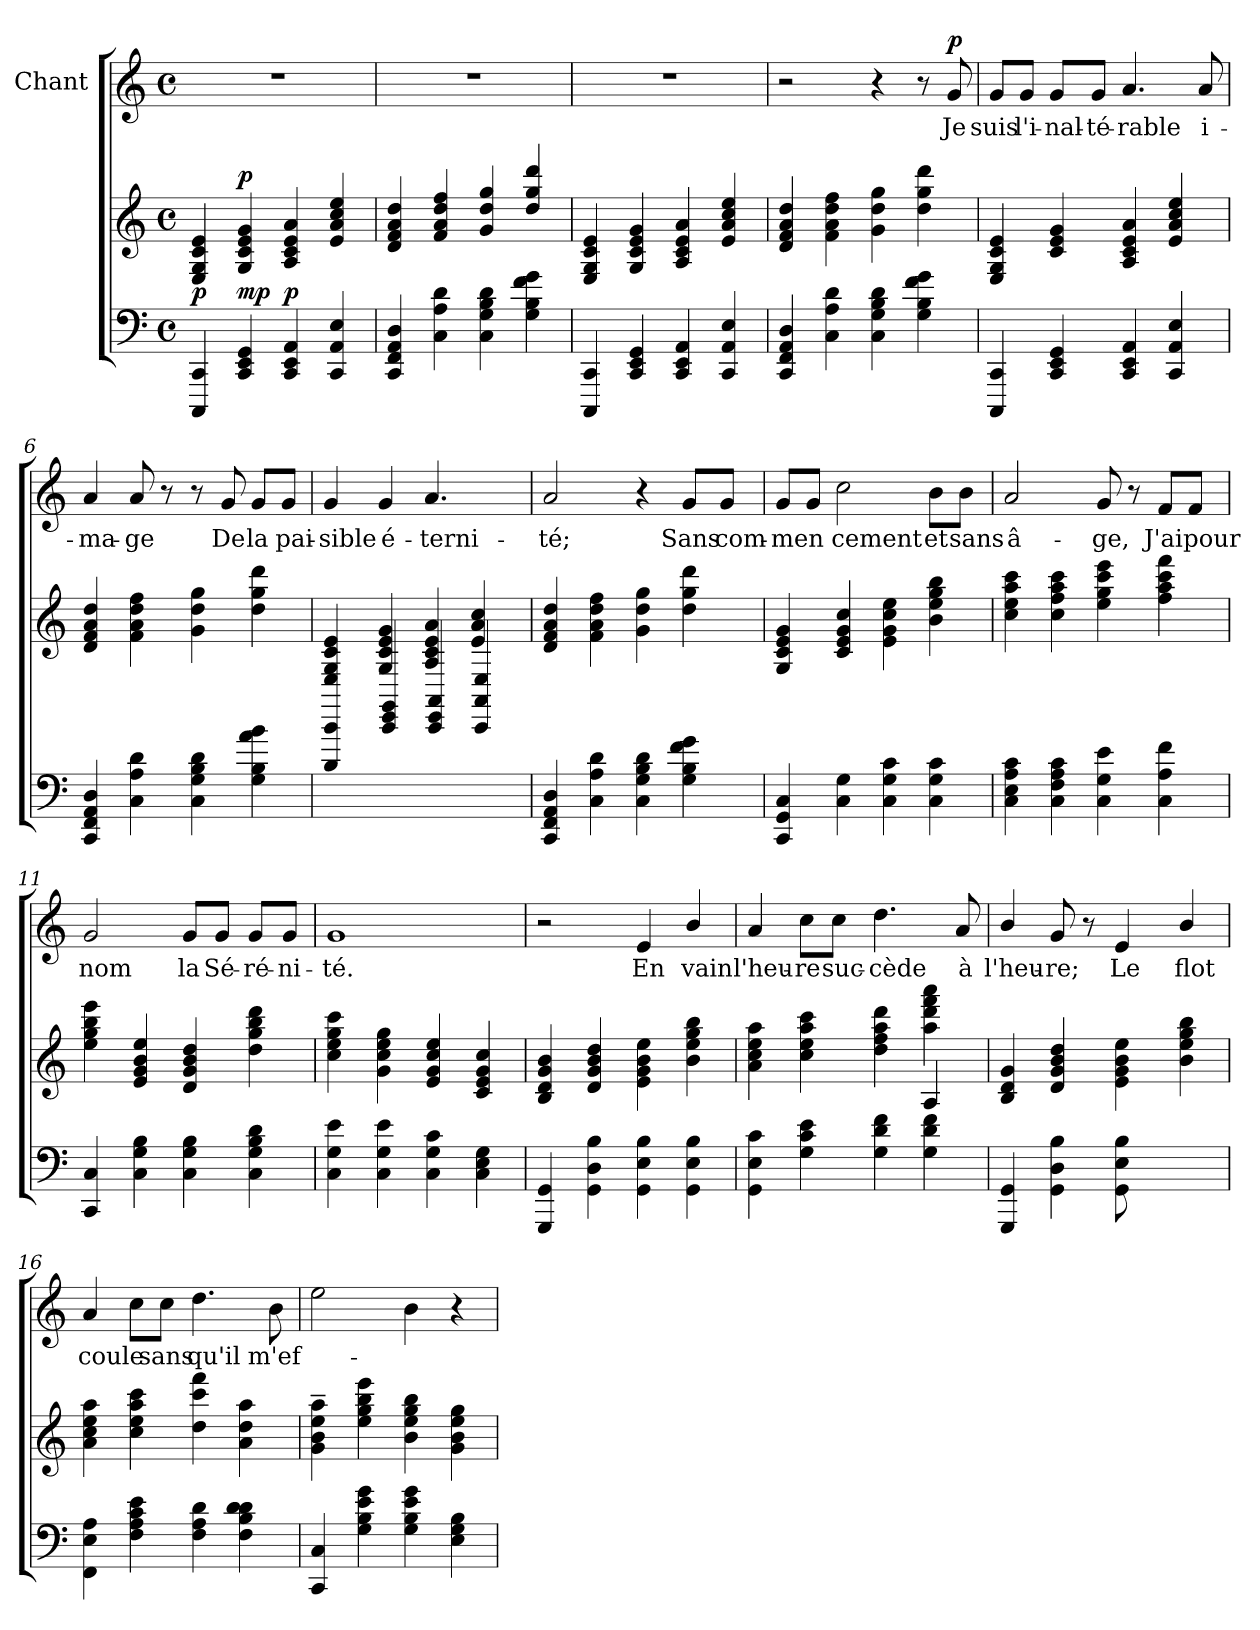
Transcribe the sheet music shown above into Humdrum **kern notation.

**kern	**dynam	**kern	**dynam	**kern	**text	**dynam
*part3	*part3	*part2	*part2	*part1	*part1	*part1
*staff3	*staff3	*staff2	*staff2	*staff1	*staff1	*staff1
*	*	*	*	*I"Chant	*	*
*clefF4	*	*clefG2	*	*clefG2	*	*
*k[]	*	*k[]	*	*k[]	*	*
*M4/4	*	*M4/4	*	*M4/4	*	*
*met(c)	*	*met(c)	*	*met(c)	*	*
=1	=1	=1	=1	=1	=1	=1
!	!LO:DY:a	!	!	!	!	!
4CCi/ 4CCCi/	p	4Ej/ 4ej/ 4cj/ 4Gj/	.	1r	.	.
!	!LO:DY:a	!	!LO:DY:a	!	!	!
4CCi/ 4GGi/ 4EEi/	mp	4gj/ 4ej/ 4cj/ 4Gj/	p	.	.	.
!	!LO:DY:a	!	!	!	!	!
4CCi/ 4AAi/ 4EEi/	p	4aj/ 4ej/ 4cj/ 4Aj/	.	.	.	.
4Ei/ 4AAi/ 4CCi/	.	4eej/ 4ccj/ 4aj/ 4ej/	.	.	.	.
=2	=2	=2	=2	=2	=2	=2
4Di/ 4AAi/ 4FFi/ 4CCi/	.	4ddj/ 4aj/ 4fj/ 4dj/	.	1r	.	.
4Ci\ 4Ai\ 4di\	.	4ffj/ 4ddj/ 4aj/ 4fj/	.	.	.	.
4Ci\ 4Gi\ 4Bi\ 4di\	.	4ggj/ 4ddj/ 4gj/	.	.	.	.
4Gi\ 4Bi\ 4fi\ 4gi\	.	4dddj/ 4ggj/ 4ddj/	.	.	.	.
=3	=3	=3	=3	=3	=3	=3
4CCi/ 4CCCi/	.	4ej/ 4cj/ 4Gj/ 4Ej/	.	1r	.	.
4CCi/ 4EEi/ 4GGi/	.	4Gj/ 4gj/ 4ej/ 4cj/	.	.	.	.
4CCi/ 4AAi/ 4EEi/	.	4Aj/ 4cj/ 4aj/ 4ej/	.	.	.	.
4Ei/ 4AAi/ 4CCi/	.	4ej/ 4aj/ 4ccj/ 4eej/	.	.	.	.
=4	=4	=4	=4	=4	=4	=4
4Di/ 4AAi/ 4FFi/ 4CCi/	.	4ddj/ 4aj/ 4fj/ 4dj/	.	2r	.	.
4Ci\ 4Ai\ 4di\	.	4fj\ 4aj\ 4ffj\ 4ddj\	.	.	.	.
4Ci\ 4Gi\ 4Bi\ 4di\	.	4gj\ 4ddj\ 4ggj\	.	4r	.	.
4Gi\ 4Bi\ 4fi\ 4gi\	.	4ddj\ 4ggj\ 4dddj\	.	8r	.	.
!	!	!	!	!	!	!LO:DY:a
.	.	.	.	8gj/	Je	p
!!LO:LB:g=z
=5	=5	=5	=5	=5	=5	=5
4CCi/ 4CCCi/	.	4ej/ 4cj/ 4Gj/ 4Ej/	.	8gj/L	suis	.
.	.	.	.	8gj/J	l'i-	.
4GGi/ 4EEi/ 4CCi/	.	4cj/ 4ej/ 4gj/	.	8gj/L	nal-	.
.	.	.	.	8gj/J	té-	.
4CCi/ 4AAi/ 4EEi/	.	4Aj/ 4cj/ 4ej/ 4aj/	.	4.aj/	rable	.
4Ei/ 4AAi/ 4CCi/	.	4eej/ 4ccj/ 4aj/ 4ej/	.	.	.	.
.	.	.	.	8aj/	i-	.
=6	=6	=6	=6	=6	=6	=6
4Di/ 4AAi/ 4FFi/ 4CCi/	.	4dj/ 4fj/ 4ddj/ 4aj/	.	4aj/	ma-	.
4Ci\ 4Ai\ 4di\	.	4fj\ 4ffj\ 4ddj\ 4aj\	.	8aj/	ge	.
.	.	.	.	8r	.	.
4Ci\ 4di\ 4Bi\ 4Gi\	.	4gj\ 4ddj\ 4ggj\	.	8r	.	.
.	.	.	.	8gj/	De	.
4Gi\ 4Bi\ 4ai\ 4bi\	.	4ddj\ 4ggj\ 4dddj\	.	8gj/L	la	.
.	.	.	.	8gj/J	pai-	.
=7	=7	=7	=7	=7	=7	=7
*	*	*^	*	*	*	*
1ryy	.	4ej/ 4cj/ 4Gj/ 4Ej/ 4CCj/ 4CCCj/	4ryy	.	4gj/	sible	.
.	.	4gj/ 4ej/ 4cj/ 4Gj/	4GGi/ 4EEi/ 4CCi/	.	4gj/	é-	.
.	.	4aj/ 4ej/ 4cj/ 4Aj/	4AAi/ 4EEi/ 4CCi/	.	4.aj/	terni-	.
.	.	4ccj/ 4aj/ 4ej/	4Ei/ 4AAi/ 4CCi/	.	.	.	.
.	.	.	.	.	8ryy	.	.
*	*	*v	*v	*	*	*	*
=8	=8	=8	=8	=8	=8	=8
4Di/ 4AAi/ 4FFi/ 4CCi/	.	4dj/ 4ddj/ 4aj/ 4fj/	.	2aj/	té;	.
4Ci\ 4Ai\ 4di\	.	4fj\ 4aj\ 4ffj\ 4ddj\	.	.	.	.
4Ci\ 4Gi\ 4Bi\ 4di\	.	4gj\ 4ddj\ 4ggj\	.	4r	.	.
4Gi\ 4Bi\ 4fi\ 4gi\	.	4ddj\ 4ggj\ 4dddj\	.	8gj/L	Sans	.
.	.	.	.	8gj/J	com-	.
!!LO:LB:g=z
=9	=9	=9	=9	=9	=9	=9
4Ci/ 4GGi/ 4CCi/	.	4gj/ 4ej/ 4cj/ 4Gj/	.	8gj/L	men	.
.	.	.	.	8gj/J	--	.
4Ci\ 4Gi\	.	4cj/ 4ej/ 4ccj/ 4gj/	.	2ccj\	cement	.
4Ci\ 4Gi\ 4ci\	.	4eej\ 4ccj\ 4gj\ 4ej\	.	.	.	.
4Ci\ 4Gi\ 4ci\	.	4bj\ 4bbj\ 4ggj\ 4eej\	.	8bj\L	et	.
.	.	.	.	8bj\J	sans	.
=10	=10	=10	=10	=10	=10	=10
4ci\ 4Ai\ 4Ei\ 4Ci\	.	4ccj\ 4eej\ 4aaj\ 4cccj\	.	2aj/	â-	.
4Ci\ 4Fi\ 4ci\ 4Ai\	.	4ccj\ 4cccj\ 4aaj\ 4ffj\	.	.	.	.
4Ci\ 4Gi\ 4ei\	.	4eej\ 4ggj\ 4cccj\ 4eeej\	.	8gj/	ge,	.
.	.	.	.	8r	.	.
4Ci\ 4Ai\ 4fi\	.	4ffj\ 4aaj\ 4cccj\ 4fffj\	.	8fj/L	J'ai	.
.	.	.	.	8fj/J	pour	.
=11	=11	=11	=11	=11	=11	=11
4Ci/ 4CCi/	.	4eej\ 4ggj\ 4bbj\ 4eeej\	.	2gj/	nom	.
4Ci\ 4Gi\ 4Bi\	.	4eej/ 4bj/ 4gj/ 4ej/	.	.	.	.
4Ci\ 4Bi\ 4Gi\	.	4ddj/ 4bj/ 4gj/ 4dj/	.	8gj/L	la	.
.	.	.	.	8gj/J	Sé-	.
4Ci\ 4Gi\ 4Bi\ 4di\	.	4ddj\ 4ggj\ 4bbj\ 4dddj\	.	8gj/L	ré-	.
.	.	.	.	8gj/J	ni-	.
=12	=12	=12	=12	=12	=12	=12
4Ci\ 4Gi\ 4ei\	.	4ccj\ 4eej\ 4ggj\ 4cccj\	.	1gj/	té.	.
4Ci\ 4Gi\ 4ei\	.	4gj\ 4ccj\ 4eej\ 4ggj\	.	.	.	.
4Ci\ 4Gi\ 4ci\	.	4eej/ 4ccj/ 4gj/ 4ej/	.	.	.	.
4Ci\ 4Ei\ 4Gi\	.	4ccj/ 4gj/ 4ej/ 4cj/	.	.	.	.
!!LO:PB:g=z
=13	=13	=13	=13	=13	=13	=13
4GGi/ 4GGGi/	.	4bj/ 4gj/ 4dj/ 4Bj/	.	2r	.	.
4GGi\ 4Di\ 4Bi\	.	4ddj/ 4bj/ 4gj/ 4dj/	.	.	.	.
4GGi\ 4Ei\ 4Bi\	.	4ej\ 4gj\ 4bj\ 4eej\	.	4ej/	En	.
4GGi\ 4Ei\ 4Bi\	.	4bj\ 4eej\ 4ggj\ 4bbj\	.	4bj/	vain	.
=14	=14	=14	=14	=14	=14	=14
*	*	*^	*	*	*	*
4GGi\ 4Ei\ 4ci\	.	4aj\ 4ccj\ 4eej\ 4aaj\	4ryy	.	4aj/	l'heu-	.
4Gi\ 4ci\ 4ei\	.	4ccj\ 4eej\ 4aaj\ 4cccj\	8ryy	.	8ccj\L	re	.
.	.	.	8ryy	.	8ccj\J	suc-	.
4Gi\ 4di\ 4fi\	.	4ddj\ 4ffj\ 4aaj\ 4dddj\	4ryy	.	4.ddj\	cède	.
4fi\ 4di\ 4Gi\	.	4aaj\ 4dddj\ 4fffj\ 4aaaj\	4AZ/	.	.	.	.
.	.	.	.	.	8aj/	à	.
*	*	*v	*v	*	*	*	*
=15	=15	=15	=15	=15	=15	=15
4GGi/ 4GGGi/	.	4gj/ 4dj/ 4Bj/	.	4bj/	l'heu-	.
4GGi\ 4Di\ 4Bi\	.	4ddj/ 4bj/ 4gj/ 4dj/	.	8gj/	re;	.
.	.	.	.	8r	.	.
8GGi\ 8Ei\ 8Bi\	.	4ej\ 4gj\ 4bj\ 4eej\	.	4ej/	Le	.
4.ryy	.	.	.	.	.	.
.	.	4bj\ 4eej\ 4ggj\ 4bbj\	.	4bj/	flot	.
=16	=16	=16	=16	=16	=16	=16
4FFi\ 4Ei\ 4Ai\	.	4aj\ 4ccj\ 4eej\ 4aaj\	.	4aj/	coule	.
4Fi\ 4Ai\ 4ci\ 4ei\	.	4ccj\ 4eej\ 4aaj\ 4cccj\	.	8ccj\L	.	.
.	.	.	.	8ccj\J	sans	.
4Fi\ 4Ai\ 4di\	.	4ddj\ 4cccj\ 4fffj\	.	4.ddj\	qu'il	.
4Fi\ 4Bi\ 4di\ 4di\	.	4aj\ 4ddj\ 4aaj\	.	.	.	.
.	.	.	.	8bj\	m'ef-	.
!!LO:LB:g=z
=17	=17	=17	=17	=17	=17	=17
4Ci/ 4CCi/	.	4gj~>\ 4bj~>\ 4eej~>\ 4aaj~>\	.	2eej\	.	.
4Gi\ 4Bi\ 4ei\ 4gi\	.	4eej\ 4ggj\ 4bbj\ 4eeej\	.	.	.	.
4Gi\ 4Bi\ 4ei\ 4gi\	.	4bj\ 4bbj\ 4ggj\ 4eej\	.	4bj\	.	.
4Ei\ 4Bi\ 4Gi\	.	4gj\ 4ggj\ 4eej\ 4bj\	.	4r	.	.
=	=	=	=	=	=	=
*-	*-	*-	*-	*-	*-	*-
